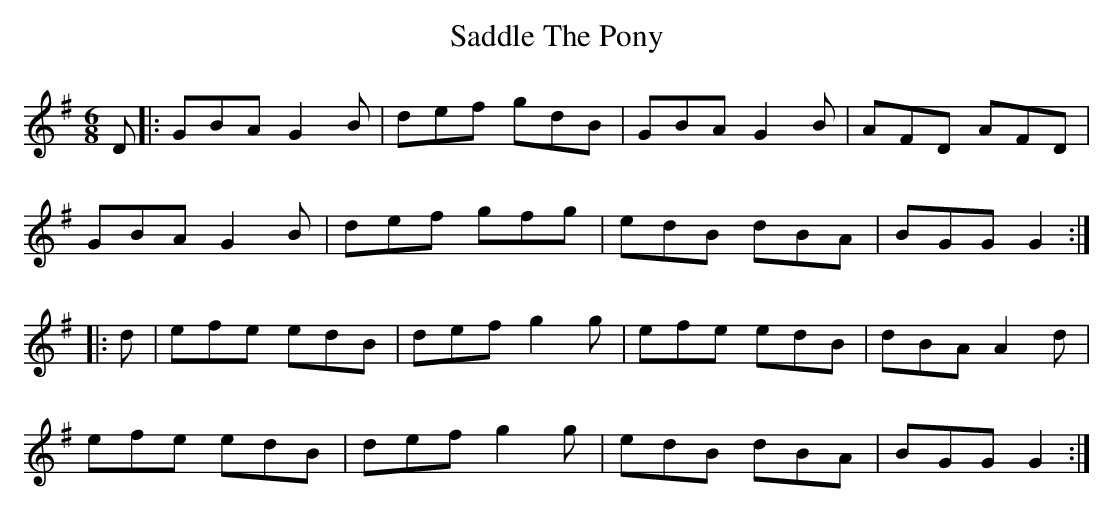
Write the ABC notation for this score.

X:1
T:Saddle The Pony
M:6/8
L:1/8
K:G
D|:GBA G2B|def gdB|GBA G2B|AFD AFD|!
GBA G2B|def gfg|edB dBA|BGG G2:|!
|:d|efe edB|def g2g|efe edB|dBA A2d|!
efe edB|def g2g|edB dBA|BGG G2:|!
